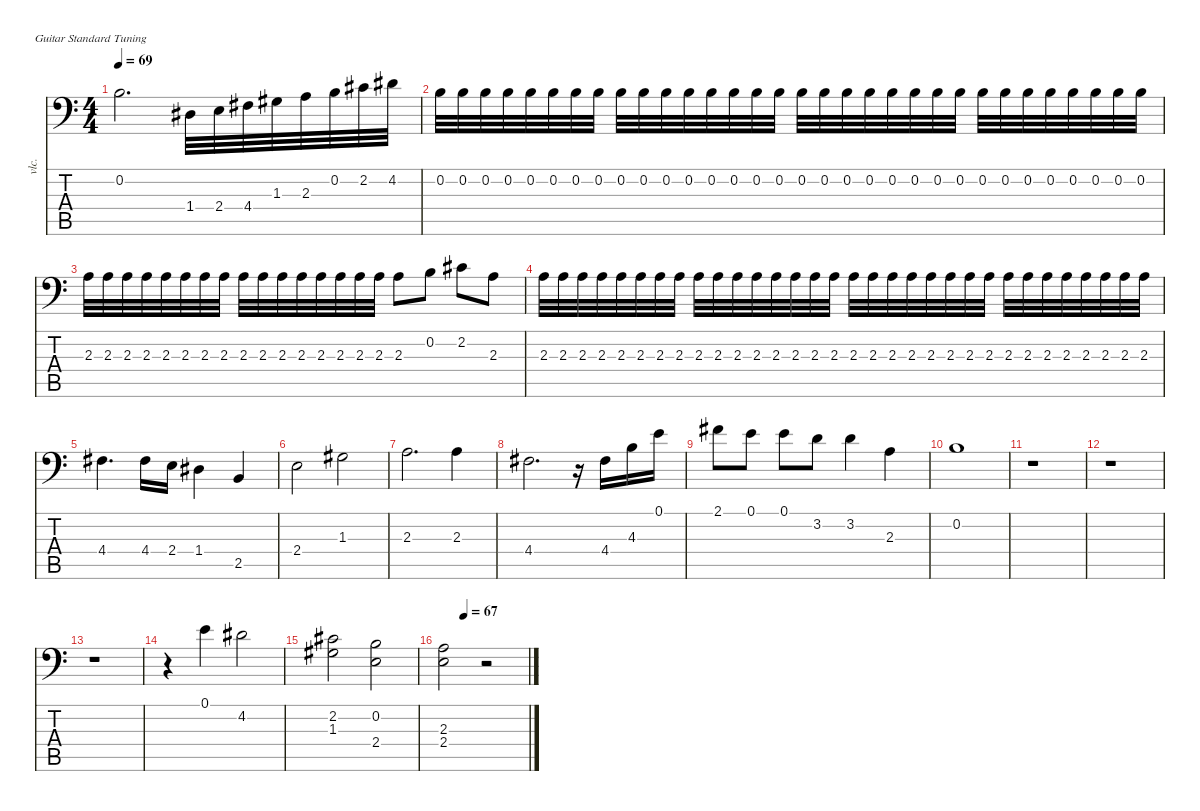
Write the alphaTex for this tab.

\defaultSystemsLayout 4
\hideDynamics
\bracketExtendMode nobrackets
\otherSystemsTrackNameOrientation horizontal
\track ("Track 6" "vlc.") {instrument cello}
\staff {score tabs}
\tuning (E4 B3 G3 D3 A2 E2)
\ts (4 4)
\tempo 69
\clef f4
\ks c
0.2.2{d dy ff beam Down} 1.4{acc #}.32{dy pp beam Down} 2.4.32{beam Down} 4.4{acc #}.32{beam Down} 1.3{acc #}.32{dy p beam Down} 2.3.32{beam Down} 0.2.32{beam Down} 2.2{acc #}.32{beam Down} 4.2{acc #}.32{dy mp beam Down} |
0.2.32{beam Down} 0.2.32{beam Down} 0.2.32{beam Down} 0.2.32{beam Down} 0.2.32{beam Down} 0.2.32{beam Down} 0.2.32{beam Down} 0.2.32{beam Down} 0.2.32{beam Down} 0.2.32{beam Down} 0.2.32{beam Down} 0.2.32{beam Down} 0.2.32{beam Down} 0.2.32{beam Down} 0.2.32{beam Down} 0.2.32{beam Down} 0.2.32{beam Down} 0.2.32{dy mf beam Down} 0.2.32{beam Down} 0.2.32{beam Down} 0.2.32{beam Down} 0.2.32{beam Down} 0.2.32{beam Down} 0.2.32{beam Down} 0.2.32{beam Down} 0.2.32{beam Down} 0.2.32{beam Down} 0.2.32{beam Down} 0.2.32{beam Down} 0.2.32{beam Down} 0.2.32{beam Down} 0.2.32{beam Down} |
2.3.32{beam Down} 2.3.32{beam Down} 2.3.32{beam Down} 2.3.32{beam Down} 2.3.32{beam Down} 2.3.32{beam Down} 2.3.32{beam Down} 2.3.32{dy f beam Down} 2.3.32{beam Down} 2.3.32{beam Down} 2.3.32{beam Down} 2.3.32{beam Down} 2.3.32{beam Down} 2.3.32{beam Down} 2.3.32{beam Down} 2.3.32{beam Down} 2.3.8{beam Down} 0.2.8{beam Down} 2.2{acc #}.8{beam Down} 2.3.8{beam Down} |
2.3.32{dy mf beam Down} 2.3.32{beam Down} 2.3.32{beam Down} 2.3.32{beam Down} 2.3.32{beam Down} 2.3.32{beam Down} 2.3.32{beam Down} 2.3.32{beam Down} 2.3.32{beam Down} 2.3.32{beam Down} 2.3.32{dy f beam Down} 2.3.32{beam Down} 2.3.32{beam Down} 2.3.32{beam Down} 2.3.32{beam Down} 2.3.32{beam Down} 2.3.32{beam Down} 2.3.32{beam Down} 2.3.32{beam Down} 2.3.32{beam Down} 2.3.32{beam Down} 2.3.32{beam Down} 2.3.32{beam Down} 2.3.32{beam Down} 2.3.32{beam Down} 2.3.32{beam Down} 2.3.32{beam Down} 2.3.32{beam Down} 2.3.32{beam Down} 2.3.32{beam Down} 2.3.32{beam Down} 2.3.32{beam Down} |
4.4{acc #}.4{d beam Down} 4.4{acc #}.16{beam Down} 2.4.16{beam Down} 1.4{acc #}.4{beam Down} 2.5.4{beam Up} |
2.4.2{beam Down} 1.3{acc #}.2{beam Down} |
2.3.2{d beam Down} 2.3.4{dy ff beam Down} |
4.4{acc #}.2{d dy f beam Down} r.16{beam Down} 4.4{acc #}.16{dy ff beam Down} 4.3.16{beam Down} 0.1.16{beam Down} |
2.1{acc #}.8{beam Down} 0.1.8{beam Down} 0.1.8{beam Down} 3.2.8{beam Down} 3.2.4{beam Down} 2.3.4{beam Down} |
0.2.1{beam Down} |
r.1{beam Down} |
r.1{beam Down} |
r.1{beam Down} |
r.4{beam Down} 0.1.4{dy f beam Down} 4.2{acc #}.2{beam Down} |
(2.2{acc #} 1.3{acc #}).2{beam Down} (0.2 2.4).2{beam Down} |
\tempo (67 0.25)
(2.3 2.4).2{beam Down} r.2{beam Down}
